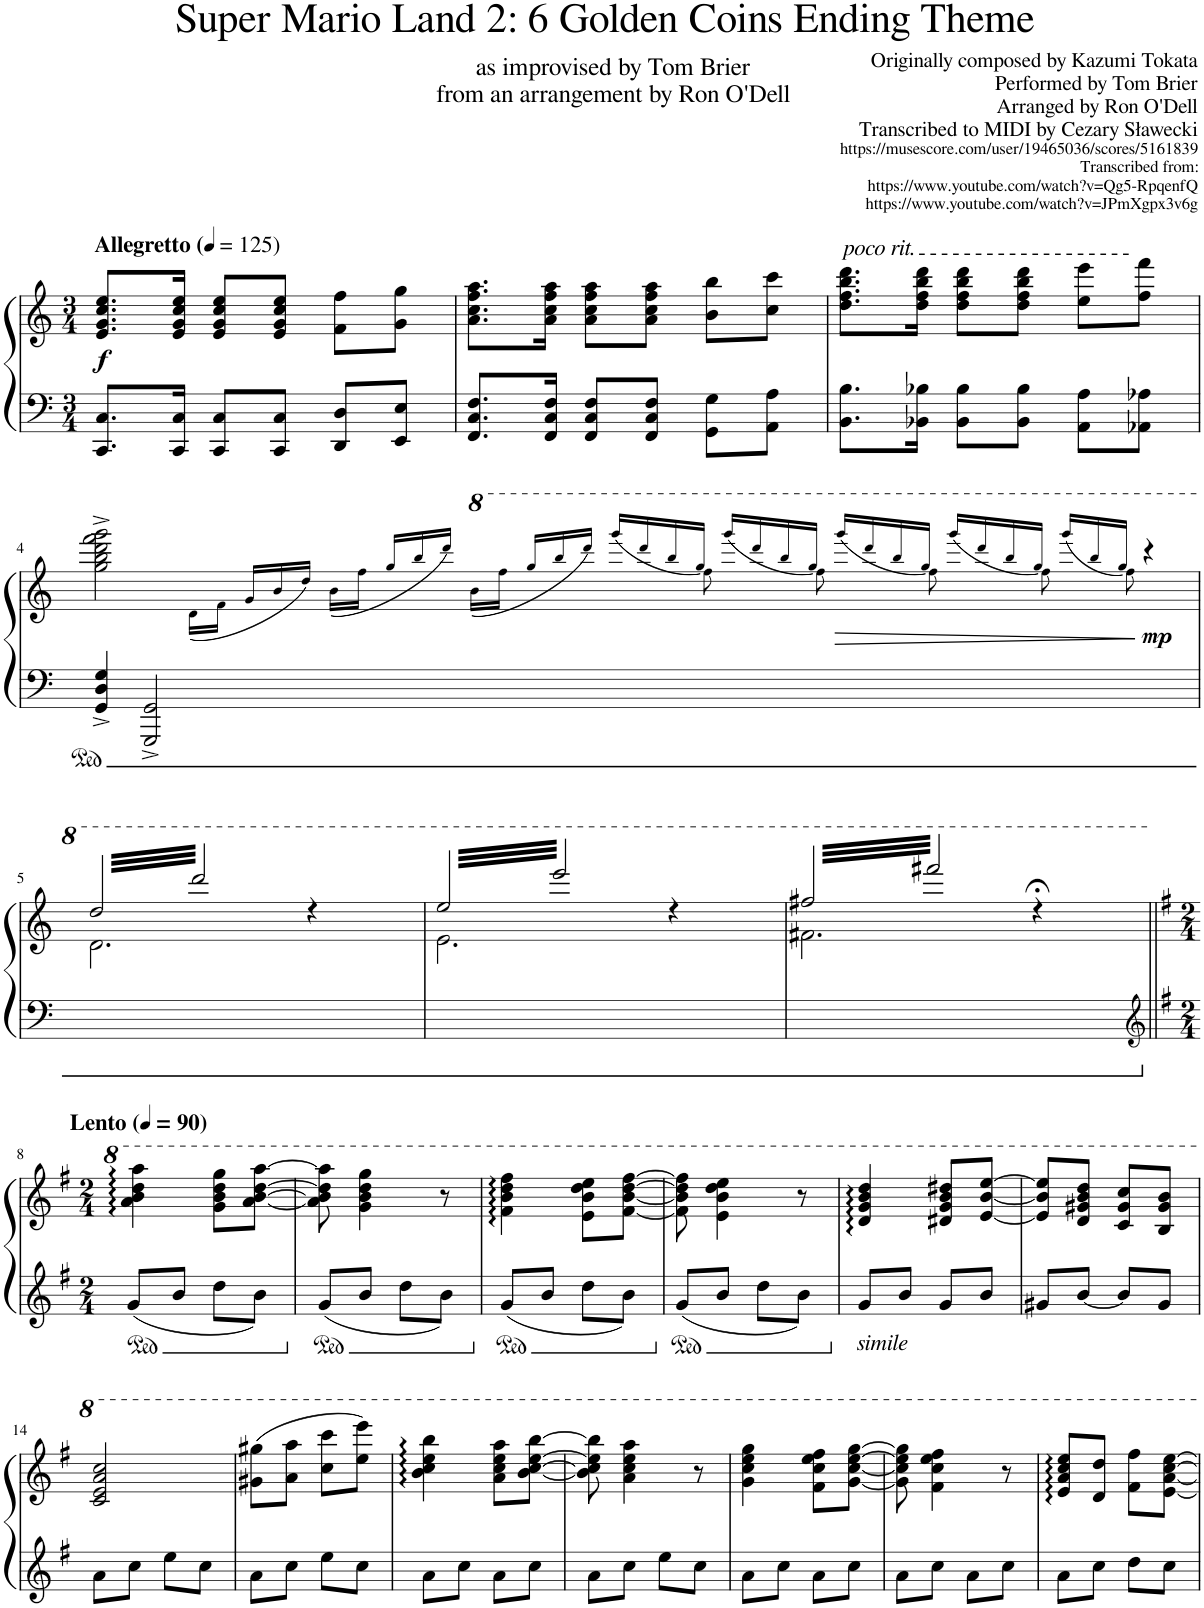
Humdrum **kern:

**kern	**kern	**dynam
*part1	*part1	*part1
*staff2	*staff1	*staff1/2
*I"P1	*	*
*clefF4	*clefG2	*
*k[]	*k[]	*
*M3/4	*M3/4	*
*MM125	*MM125	*
=1	=1	=1
!	!LO:TX:a:B:t=Allegretto	!
!	!	!LO:DY:b
8.CC/ 8.C/L	8.e/ 8.g/ 8.cc/ 8.ee/L	f
16CC/ 16C/Jk	16e/ 16g/ 16cc/ 16ee/Jk	.
8CC/ 8C/L	8e/ 8g/ 8cc/ 8ee/L	.
8CC/ 8C/J	8e/ 8g/ 8cc/ 8ee/J	.
8DD/ 8D/L	8f\ 8ff\L	.
8EE/ 8E/J	8g\ 8gg\J	.
=2	=2	=2
8.FF/ 8.C/ 8.F/L	8.a\ 8.cc\ 8.ff\ 8.aa\L	.
16FF/ 16C/ 16F/Jk	16a\ 16cc\ 16ff\ 16aa\Jk	.
8FF/ 8C/ 8F/L	8a\ 8cc\ 8ff\ 8aa\L	.
8FF/ 8C/ 8F/J	8a\ 8cc\ 8ff\ 8aa\J	.
8GG\ 8G\L	8b\ 8bb\L	.
8AA\ 8A\J	8cc\ 8ccc\J	.
=3	=3	=3
!	!LO:TX:a:i:t=poco rit.	!
8.BB\ 8.B\L	8.dd\ 8.ff\ 8.bb\ 8.ddd\L	.
16BB-X\ 16B-X\Jk	16dd\ 16ff\ 16bb\ 16ddd\Jk	.
8BB-\ 8B-\L	8dd\ 8ff\ 8bb\ 8ddd\L	.
8BB-\ 8B-\J	8dd\ 8ff\ 8bb\ 8ddd\J	.
8AA\ 8A\L	8ee\ 8eee\L	.
8AA-X\ 8A-X\J	8ff\ 8fff\J	.
!!LO:LB:g=z
=4	=4	=4
*M12/4	*M12/4	*
*	*^	*
4GG/^ 4D/^ 4G/^	2gg\^ 2bb\^ 2ddd\^ 2fff\^ 2ggg\^	8ryy	.
*	*v	*v	*
2GGG/^ 2GG/^	.	.
.	(<16d!\LL	.
.	16f!\JJ	.
.	16g!/LL	.
.	16b!/	.
2ryy	16dd!/JJ)	.
.	(<16b!\LL	.
.	16ff!\JJ	.
.	16gg!/LL	.
.	16bb!/	.
.	16ddd!/JJ)	.
.	(<16bb!\LL	.
.	16fff!\JJ	.
4ryy	16ggg!/LL	.
.	16bbb!/	.
.	16dddd!/JJ)	.
.	(<16gggg!/LL	.
2.ryy	16dddd!/	.
.	16bbb!/	.
*	*^	*
.	16ggg!/JJ)	8fff!\	.
.	(<16gggg!/LL	.	.
.	16dddd!/	8ryy	.
.	16bbb!/	.	.
.	16ggg!/JJ)	8fff!\	.
!	!	!	!LO:HP:b
.	(<16gggg!/LL	.	>
.	16dddd!/	8ryy	.
.	16bbb!/	.	.
.	16ggg!/JJ)	8fff!\	.
.	(<16gggg!/LL	.	.
2.ryy	16dddd!/	8ryy	.
.	16bbb!/	.	.
.	16ggg!/JJ)	8fff!\	.
.	(<16gggg!/LL	.	.
.	16bbb!/	16ryy	.
.	16ggg!/JJ)	8fff!\	.
!	!	!	!LO:DY:n=1:b
.	4r	.	] mp
.	.	4ryy	.
.	8ryy	.	.
.	.	16ryy	.
!!LO:LB:g=z	!!
=5	=5	=5	=5
*M3/4	*M3/4	*	*
*	*tremolo	*	*
2.ryy	64ddd/LLLL	2.dd\	.
.	64dddd/	.	.
.	64ddd/	.	.
.	64dddd/	.	.
.	64ddd/	.	.
.	64dddd/	.	.
.	64ddd/	.	.
.	64dddd/	.	.
.	64ddd/	.	.
.	64dddd/	.	.
.	64ddd/	.	.
.	64dddd/	.	.
.	64ddd/	.	.
.	64dddd/	.	.
.	64ddd/	.	.
.	64dddd/	.	.
.	64ddd/	.	.
.	64dddd/	.	.
.	64ddd/	.	.
.	64dddd/	.	.
.	64ddd/	.	.
.	64dddd/	.	.
.	64ddd/	.	.
.	64dddd/	.	.
.	64ddd/	.	.
.	64dddd/	.	.
.	64ddd/	.	.
.	64dddd/	.	.
.	64ddd/	.	.
.	64dddd/	.	.
.	64ddd/	.	.
.	64dddd/JJJJ	.	.
.	4r	.	.
.	.	.	.
.	.	.	.
.	.	.	.
.	.	.	.
.	.	.	.
.	.	.	.
.	.	.	.
.	.	.	.
.	.	.	.
.	.	.	.
.	.	.	.
.	.	.	.
.	.	.	.
.	.	.	.
.	.	.	.
=6	=6	=6	=6
2.ryy	64eee/LLLL	2.ee\	.
.	64eeee/	.	.
.	64eee/	.	.
.	64eeee/	.	.
.	64eee/	.	.
.	64eeee/	.	.
.	64eee/	.	.
.	64eeee/	.	.
.	64eee/	.	.
.	64eeee/	.	.
.	64eee/	.	.
.	64eeee/	.	.
.	64eee/	.	.
.	64eeee/	.	.
.	64eee/	.	.
.	64eeee/	.	.
.	64eee/	.	.
.	64eeee/	.	.
.	64eee/	.	.
.	64eeee/	.	.
.	64eee/	.	.
.	64eeee/	.	.
.	64eee/	.	.
.	64eeee/	.	.
.	64eee/	.	.
.	64eeee/	.	.
.	64eee/	.	.
.	64eeee/	.	.
.	64eee/	.	.
.	64eeee/	.	.
.	64eee/	.	.
.	64eeee/JJJJ	.	.
.	4r	.	.
.	.	.	.
.	.	.	.
.	.	.	.
.	.	.	.
.	.	.	.
.	.	.	.
.	.	.	.
.	.	.	.
.	.	.	.
.	.	.	.
.	.	.	.
.	.	.	.
.	.	.	.
.	.	.	.
.	.	.	.
=7	=7	=7	=7
2.ryy	64fff#X/LLLL	2.ff#X\	.
.	64ffff#X/	.	.
.	64fff#X/	.	.
.	64ffff#X/	.	.
.	64fff#X/	.	.
.	64ffff#X/	.	.
.	64fff#X/	.	.
.	64ffff#X/	.	.
.	64fff#X/	.	.
.	64ffff#X/	.	.
.	64fff#X/	.	.
.	64ffff#X/	.	.
.	64fff#X/	.	.
.	64ffff#X/	.	.
.	64fff#X/	.	.
.	64ffff#X/	.	.
.	64fff#X/	.	.
.	64ffff#X/	.	.
.	64fff#X/	.	.
.	64ffff#X/	.	.
.	64fff#X/	.	.
.	64ffff#X/	.	.
.	64fff#X/	.	.
.	64ffff#X/	.	.
.	64fff#X/	.	.
.	64ffff#X/	.	.
.	64fff#X/	.	.
.	64ffff#X/	.	.
.	64fff#X/	.	.
.	64ffff#X/	.	.
.	64fff#X/	.	.
.	64ffff#X/JJJJ	.	.
*	*Xtremolo	*	*
.	4r;<	.	.
.	.	.	.
.	.	.	.
.	.	.	.
.	.	.	.
.	.	.	.
.	.	.	.
.	.	.	.
.	.	.	.
.	.	.	.
.	.	.	.
.	.	.	.
.	.	.	.
.	.	.	.
.	.	.	.
.	.	.	.
*	*v	*v	*
!!LO:LB:g=z
=8||	=8||	=8||
*clefG2	*	*
*k[f#]	*k[f#]	*
*G:	*G:	*
*M2/4	*M2/4	*
*	*MM90	*
!	!LO:TX:a:B:t=Lento	!
8g/L	4aa\ 4bb\ 4ddd\ 4aaa\	.
8b/J	.	.
8dd\L	8gg\ 8bb\ 8ddd\ 8ggg\L	.
8b\J	[8aa\ [8bb\ [8ddd\ [8aaa\J	.
=9	=9	=9
8g/L	8aa\] 8bb\] 8ddd\] 8aaa\]	.
8b/J	4gg\ 4bb\ 4ddd\ 4ggg\	.
8dd\L	.	.
8b\J	8r	.
=10	=10	=10
8g/L	4ff#\ 4bb\ 4ddd\ 4fff#\	.
8b/J	.	.
8dd\L	8ee\ 8bb\ 8ddd\ 8eee\L	.
8b\J	[8ff#\ [8bb\ [8ddd\ [8fff#\J	.
=11	=11	=11
8g/L	8ff#\] 8bb\] 8ddd\] 8fff#\]	.
8b/J	4ee\ 4bb\ 4ddd\ 4eee\	.
8dd\L	.	.
8b\J	8r	.
=12	=12	=12
!LO:TX:b:i:t=simile	!	!
8g/L	4dd/ 4gg/ 4bb/ 4ddd/	.
8b/J	.	.
8g/L	8dd#X/ 8gg/ 8bb/ 8ddd#X/L	.
8b/J	[8ee/ [8bb/ [8eee/J	.
=13	=13	=13
8g#X/L	8ee/] 8bb/] 8eee/]L	.
[8b/J	8ddn/ 8gg#X/ 8bb/ 8dddn/J	.
8b/L]	8cc/ 8gg#/ 8ccc/L	.
8g#/J	8b/ 8gg#/ 8bb/J	.
!!LO:LB:g=z
=14	=14	=14
8a\L	2cc/ 2ee/ 2aa/ 2ccc/	.
8cc\J	.	.
8ee\L	.	.
8cc\J	.	.
=15	=15	=15
8a\L	(8gg#X\ 8ggg#X\L	.
8cc\J	8aa\ 8aaa\J	.
8ee\L	8ccc\ 8cccc\L	.
8cc\J	8eee\ 8eeee\J)	.
=16	=16	=16
8a\L	4bb\ 4ccc\ 4eee\ 4bbb\	.
8cc\J	.	.
8a\L	8aa\ 8ccc\ 8eee\ 8aaa\L	.
8cc\J	[8bb\ [8ccc\ [8eee\ [8bbb\J	.
=17	=17	=17
8a\L	8bb\] 8ccc\] 8eee\] 8bbb\]	.
8cc\J	4aa\ 4ccc\ 4eee\ 4aaa\	.
8ee\L	.	.
8cc\J	8r	.
=18	=18	=18
8a\L	4gg\ 4ccc\ 4eee\ 4ggg\	.
8cc\J	.	.
8a\L	8ff#\ 8ccc\ 8eee\ 8fff#\L	.
8cc\J	[8gg\ [8ccc\ [8eee\ [8ggg\J	.
=19	=19	=19
8a\L	8gg\] 8ccc\] 8eee\] 8ggg\]	.
8cc\J	4ff#\ 4ccc\ 4eee\ 4fff#\	.
8a\L	.	.
8cc\J	8r	.
=20	=20	=20
8a\L	8ee/ 8aa/ 8ccc/ 8eee/L	.
8cc\J	8dd/ 8ddd/J	.
8dd\L	8ff#\ 8fff#\L	.
8cc\J	[8ee\ [8aa\ [8ccc\ [8eee\J	.
=	=	=
*-	*-	*-
